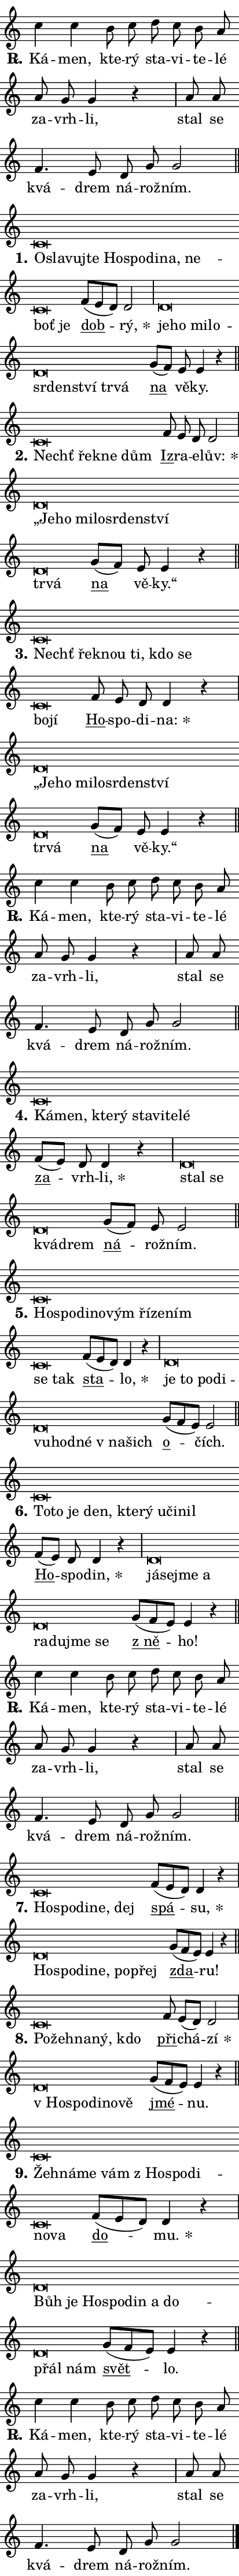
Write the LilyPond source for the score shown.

\version "2.24.0"
\header { tagline = "" }
\paper {
  indent = 0\cm
  top-margin = 0\cm
  right-margin = 0\cm
  bottom-margin = 0\cm
  left-margin = 0\cm
  paper-width = 7\cm
  page-breaking = #ly:one-page-breaking
  system-system-spacing.basic-distance = #11
  score-system-spacing.basic-distance = #11
  ragged-last = ##f
}


%% Author: Thomas Morley
%% https://lists.gnu.org/archive/html/lilypond-user/2020-05/msg00002.html
#(define (line-position grob)
"Returns position of @var[grob} in current system:
   @code{'start}, if at first time-step
   @code{'end}, if at last time-step
   @code{'middle} otherwise
"
  (let* ((col (ly:item-get-column grob))
         (ln (ly:grob-object col 'left-neighbor))
         (rn (ly:grob-object col 'right-neighbor))
         (col-to-check-left (if (ly:grob? ln) ln col))
         (col-to-check-right (if (ly:grob? rn) rn col))
         (break-dir-left
           (and
             (ly:grob-property col-to-check-left 'non-musical #f)
             (ly:item-break-dir col-to-check-left)))
         (break-dir-right
           (and
             (ly:grob-property col-to-check-right 'non-musical #f)
             (ly:item-break-dir col-to-check-right))))
        (cond ((eqv? 1 break-dir-left) 'start)
              ((eqv? -1 break-dir-right) 'end)
              (else 'middle))))

#(define (tranparent-at-line-position vctor)
  (lambda (grob)
  "Relying on @code{line-position} select the relevant enry from @var{vctor}.
Used to determine transparency,"
    (case (line-position grob)
      ((end) (not (vector-ref vctor 0)))
      ((middle) (not (vector-ref vctor 1)))
      ((start) (not (vector-ref vctor 2))))))

noteHeadBreakVisibility =
#(define-music-function (break-visibility)(vector?)
"Makes @code{NoteHead}s transparent relying on @var{break-visibility}"
#{
  \override NoteHead.transparent =
    #(tranparent-at-line-position break-visibility)
#})

#(define delete-ledgers-for-transparent-note-heads
  (lambda (grob)
    "Reads whether a @code{NoteHead} is transparent.
If so this @code{NoteHead} is removed from @code{'note-heads} from
@var{grob}, which is supposed to be @code{LedgerLineSpanner}.
As a result ledgers are not printed for this @code{NoteHead}"
    (let* ((nhds-array (ly:grob-object grob 'note-heads))
           (nhds-list
             (if (ly:grob-array? nhds-array)
                 (ly:grob-array->list nhds-array)
                 '()))
           ;; Relies on the transparent-property being done before
           ;; Staff.LedgerLineSpanner.after-line-breaking is executed.
           ;; This is fragile ...
           (to-keep
             (remove
               (lambda (nhd)
                 (ly:grob-property nhd 'transparent #f))
               nhds-list)))
      ;; TODO find a better method to iterate over grob-arrays, similiar
      ;; to filter/remove etc for lists
      ;; For now rebuilt from scratch
      (set! (ly:grob-object grob 'note-heads)  '())
      (for-each
        (lambda (nhd)
          (ly:pointer-group-interface::add-grob grob 'note-heads nhd))
        to-keep))))

hideNotes = {
  \noteHeadBreakVisibility #begin-of-line-visible
}
unHideNotes = {
  \noteHeadBreakVisibility #all-visible
}

% work-around for resetting accidentals
% https://lilypond.org/doc/v2.23/Documentation/notation/displaying-rhythms#unmetered-music
cadenzaMeasure = {
  \cadenzaOff
  \partial 1024 s1024
  \cadenzaOn
}

#(define-markup-command (accent layout props text) (markup?)
  "Underline accented syllable"
  (interpret-markup layout props
    #{\markup \override #'(offset . 4.3) \underline { #text }#}))

responsum = \markup \concat {
  "R" \hspace #-1.05 \path #0.1 #'((moveto 0 0.07) (lineto 0.9 0.8)) \hspace #0.05 "."
}

\layout {
    \context {
        \Staff
        \remove "Time_signature_engraver"
        \override LedgerLineSpanner.after-line-breaking = #delete-ledgers-for-transparent-note-heads
    }
    \context {
        \Voice {
            \override NoteHead.output-attributes = #'((class . "notehead"))
            \override Hairpin.height = #0.55
        }
    }
    \context {
        \Lyrics {
            \override StanzaNumber.output-attributes = #'((class . "stanzanumber"))
            \override LyricSpace.minimum-distance = #0.9
            \override LyricText.font-name = #"TeX Gyre Schola"
            \override LyricText.font-size = 1
            \override StanzaNumber.font-name = #"TeX Gyre Schola Bold"
            \override StanzaNumber.font-size = 1
        }
    }
}

% magnetic-lyrics.ily
%
%   written by
%     Jean Abou Samra <jean@abou-samra.fr>
%     Werner Lemberg <wl@gnu.org>
%
%   adapted by
%     Jiri Hon <jiri.hon@gmail.com>
%
% Version 2022-Apr-15

% https://www.mail-archive.com/lilypond-user@gnu.org/msg149350.html

#(define (Left_hyphen_pointer_engraver context)
   "Collect syllable-hyphen-syllable occurrences in lyrics and store
them in properties.  This engraver only looks to the left.  For
example, if the lyrics input is @code{foo -- bar}, it does the
following.

@itemize @bullet
@item
Set the @code{text} property of the @code{LyricHyphen} grob between
@q{foo} and @q{bar} to @code{foo}.

@item
Set the @code{left-hyphen} property of the @code{LyricText} grob with
text @q{foo} to the @code{LyricHyphen} grob between @q{foo} and
@q{bar}.
@end itemize

Use this auxiliary engraver in combination with the
@code{lyric-@/text::@/apply-@/magnetic-@/offset!} hook."
   (let ((hyphen #f)
         (text #f))
     (make-engraver
      (acknowledgers
       ((lyric-syllable-interface engraver grob source-engraver)
        (set! text grob)))
      (end-acknowledgers
       ((lyric-hyphen-interface engraver grob source-engraver)
        ;(when (not (grob::has-interface grob 'lyric-space-interface))
          (set! hyphen grob)));)
      ((stop-translation-timestep engraver)
       (when (and text hyphen)
         (ly:grob-set-object! text 'left-hyphen hyphen))
       (set! text #f)
       (set! hyphen #f)))))

#(define (lyric-text::apply-magnetic-offset! grob)
   "If the space between two syllables is less than the value in
property @code{LyricText@/.details@/.squash-threshold}, move the right
syllable to the left so that it gets concatenated with the left
syllable.

Use this function as a hook for
@code{LyricText@/.after-@/line-@/breaking} if the
@code{Left_@/hyphen_@/pointer_@/engraver} is active."
   (let ((hyphen (ly:grob-object grob 'left-hyphen #f)))
     (when hyphen
       (let ((left-text (ly:spanner-bound hyphen LEFT)))
         (when (grob::has-interface left-text 'lyric-syllable-interface)
           (let* ((common (ly:grob-common-refpoint grob left-text X))
                  (this-x-ext (ly:grob-extent grob common X))
                  (left-x-ext
                   (begin
                     ;; Trigger magnetism for left-text.
                     (ly:grob-property left-text 'after-line-breaking)
                     (ly:grob-extent left-text common X)))
                  ;; `delta` is the gap width between two syllables.
                  (delta (- (interval-start this-x-ext)
                            (interval-end left-x-ext)))
                  (details (ly:grob-property grob 'details))
                  (threshold (assoc-get 'squash-threshold details 0.2)))
             (when (< delta threshold)
               (let* (;; We have to manipulate the input text so that
                      ;; ligatures crossing syllable boundaries are not
                      ;; disabled.  For languages based on the Latin
                      ;; script this is essentially a beautification.
                      ;; However, for non-Western scripts it can be a
                      ;; necessity.
                      (lt (ly:grob-property left-text 'text))
                      (rt (ly:grob-property grob 'text))
                      (is-space (grob::has-interface hyphen 'lyric-space-interface))
                      (space (if is-space " " ""))
                      (space-markup (grob-interpret-markup grob " "))
                      (space-size (interval-length (ly:stencil-extent space-markup X)))
                      (extra-delta (if is-space space-size 0))
                      ;; Append new syllable.
                      (ltrt-space (if (and (string? lt) (string? rt))
                                (string-append lt space rt)
                                (make-concat-markup (list lt space rt))))
                      ;; Right-align `ltrt` to the right side.
                      (ltrt-space-markup (grob-interpret-markup
                               grob
                               (make-translate-markup
                                (cons (interval-length this-x-ext) 0)
                                (make-right-align-markup ltrt-space)))))
                 (begin
                   ;; Don't print `left-text`.
                   (ly:grob-set-property! left-text 'stencil #f)
                   ;; Set text and stencil (which holds all collected
                   ;; syllables so far) and shift it to the left.
                   (ly:grob-set-property! grob 'text ltrt-space)
                   (ly:grob-set-property! grob 'stencil ltrt-space-markup)
                   (ly:grob-translate-axis! grob (- (- delta extra-delta)) X))))))))))


#(define (lyric-hyphen::displace-bounds-first grob)
   ;; Make very sure this callback isn't triggered too early.
   (let ((left (ly:spanner-bound grob LEFT))
         (right (ly:spanner-bound grob RIGHT)))
     (ly:grob-property left 'after-line-breaking)
     (ly:grob-property right 'after-line-breaking)
     (ly:lyric-hyphen::print grob)))

squashThreshold = #0.4

\layout {
  \context {
    \Lyrics
    \consists #Left_hyphen_pointer_engraver
    \override LyricText.after-line-breaking =
      #lyric-text::apply-magnetic-offset!
    \override LyricHyphen.stencil = #lyric-hyphen::displace-bounds-first
    \override LyricText.details.squash-threshold = \squashThreshold
    \override LyricHyphen.minimum-distance = 0
    \override LyricHyphen.minimum-length = \squashThreshold
  }
}

squash = \override LyricText.details.squash-threshold = 9999
unSquash = \override LyricText.details.squash-threshold = \squashThreshold

left = \override LyricText.self-alignment-X = #LEFT
unLeft = \revert LyricText.self-alignment-X

starOffset = #(lambda (grob) 
                (let ((x_offset (ly:self-alignment-interface::aligned-on-x-parent grob)))
                  (if (= x_offset 0) 0 (+ x_offset 1.2))))

star = #(define-music-function (syllable)(string?)
"Append star separator at the end of a syllable"
#{
  \once \override LyricText.X-offset = #starOffset
  \lyricmode { \markup {
    #syllable
    \override #'((font-name . "TeX Gyre Schola Bold")) \hspace #0.2 \lower #0.65 \larger "*"
  } }
#})

starAccent = #(define-music-function (syllable)(string?)
"Append star separator at the end of a syllable and make accent"
#{
  \once \override LyricText.X-offset = #starOffset
  \lyricmode { \markup {
    \accent #syllable
    \override #'((font-name . "TeX Gyre Schola Bold")) \hspace #0.2 \lower #0.65 \larger "*"
  } }
#})

breath = #(define-music-function (syllable)(string?)
"Append breathing indicator at the end of a syllable"
#{
  \lyricmode { \markup { #syllable "+" } }
#})

optionalBreath = #(define-music-function (syllable)(string?)
"Append optional breathing indicator at the end of a syllable"
#{
  \lyricmode { \markup { #syllable "(+)" } }
#})


\score {
    <<
        \new Voice = "melody" { \cadenzaOn \key c \major \relative { c''4 c b8 c d c b a \bar "" a g g4 r \cadenzaMeasure \bar "|" a8 a \bar "" f4. e8 d g g2 \cadenzaMeasure \bar "||" \break } }
        \new Lyrics \lyricsto "melody" { \lyricmode { \set stanza = \responsum
Ká -- men, kte -- rý sta -- vi -- te -- lé za -- vrh -- li, stal se kvá -- drem ná -- rož -- ním. } }
    >>
    \layout {}
}

\score {
    <<
        \new Voice = "melody" { \cadenzaOn \key c \major \relative { c'\breve*1/16 \hideNotes \breve*1/16 \bar "" \breve*1/16 \bar "" \breve*1/16 \bar "" \breve*1/16 \bar "" \breve*1/16 \bar "" \breve*1/16 \bar "" \breve*1/16 \bar "" \breve*1/16 \bar "" \breve*1/16 \breve*1/16 \bar "" \unHideNotes \bar "" f8[( e d)] d2 \cadenzaMeasure \bar "|" d\breve*1/16 \hideNotes \breve*1/16 \bar "" \breve*1/16 \bar "" \breve*1/16 \bar "" \breve*1/16 \bar "" \breve*1/16 \bar "" \breve*1/16 \bar "" \breve*1/16 \breve*1/16 \bar "" \unHideNotes \bar "" g8[( f)] e e4 r \cadenzaMeasure \bar "||" \break } }
        \new Lyrics \lyricsto "melody" { \lyricmode { \set stanza = "1."
\left O -- \squash sla -- vuj -- te Ho -- spo -- di -- na, ne -- boť je \unLeft \unSquash \markup \accent dob -- \star rý, \left je -- \squash ho mi -- lo -- sr -- den -- ství tr -- vá \unLeft \unSquash \markup \accent na vě -- ky. } }
    >>
    \layout {}
}

\score {
    <<
        \new Voice = "melody" { \cadenzaOn \key c \major \relative { c'\breve*1/16 \hideNotes \breve*1/16 \bar "" \breve*1/16 \breve*1/16 \bar "" \unHideNotes \bar "" f8 e d d2 \cadenzaMeasure \bar "|" d\breve*1/16 \hideNotes \breve*1/16 \bar "" \breve*1/16 \bar "" \breve*1/16 \bar "" \breve*1/16 \bar "" \breve*1/16 \bar "" \breve*1/16 \bar "" \breve*1/16 \breve*1/16 \bar "" \unHideNotes \bar "" g8[( f)] e e4 r \cadenzaMeasure \bar "||" \break } }
        \new Lyrics \lyricsto "melody" { \lyricmode { \set stanza = "2."
\left Nechť \squash řek -- ne dům \unLeft \unSquash \markup \accent Iz -- ra -- e -- \star lův: \left „Je -- \squash ho mi -- lo -- sr -- den -- ství tr -- vá \unLeft \unSquash \markup \accent na vě -- ky.“ } }
    >>
    \layout {}
}

\score {
    <<
        \new Voice = "melody" { \cadenzaOn \key c \major \relative { c'\breve*1/16 \hideNotes \breve*1/16 \bar "" \breve*1/16 \bar "" \breve*1/16 \bar "" \breve*1/16 \bar "" \breve*1/16 \bar "" \breve*1/16 \breve*1/16 \bar "" \unHideNotes \bar "" f8 e d d4 r \cadenzaMeasure \bar "|" d\breve*1/16 \hideNotes \breve*1/16 \bar "" \breve*1/16 \bar "" \breve*1/16 \bar "" \breve*1/16 \bar "" \breve*1/16 \bar "" \breve*1/16 \bar "" \breve*1/16 \breve*1/16 \bar "" \unHideNotes \bar "" g8[( f)] e e4 r \cadenzaMeasure \bar "||" \break } }
        \new Lyrics \lyricsto "melody" { \lyricmode { \set stanza = "3."
\left Nechť \squash řek -- nou ti, kdo se bo -- jí \unLeft \unSquash \markup \accent Ho -- spo -- di -- \star na: \left „Je -- \squash ho mi -- lo -- sr -- den -- ství tr -- vá \unLeft \unSquash \markup \accent na vě -- ky.“ } }
    >>
    \layout {}
}

\score {
    <<
        \new Voice = "melody" { \cadenzaOn \key c \major \relative { c''4 c b8 c d c b a \bar "" a g g4 r \cadenzaMeasure \bar "|" a8 a \bar "" f4. e8 d g g2 \cadenzaMeasure \bar "||" \break } }
        \new Lyrics \lyricsto "melody" { \lyricmode { \set stanza = \responsum
Ká -- men, kte -- rý sta -- vi -- te -- lé za -- vrh -- li, stal se kvá -- drem ná -- rož -- ním. } }
    >>
    \layout {}
}

\score {
    <<
        \new Voice = "melody" { \cadenzaOn \key c \major \relative { c'\breve*1/16 \hideNotes \breve*1/16 \bar "" \breve*1/16 \bar "" \breve*1/16 \bar "" \breve*1/16 \bar "" \breve*1/16 \bar "" \breve*1/16 \breve*1/16 \bar "" \unHideNotes \bar "" f8[( e)] d d4 r \cadenzaMeasure \bar "|" d\breve*1/16 \hideNotes \breve*1/16 \bar "" \breve*1/16 \breve*1/16 \bar "" \unHideNotes \bar "" g8[( f)] e e2 \cadenzaMeasure \bar "||" \break } }
        \new Lyrics \lyricsto "melody" { \lyricmode { \set stanza = "4."
\left Ká -- \squash men, kte -- rý sta -- vi -- te -- lé \unLeft \unSquash \markup \accent za -- vrh -- \star li, \left stal \squash se kvá -- drem \unLeft \unSquash \markup \accent ná -- rož -- ním. } }
    >>
    \layout {}
}

\score {
    <<
        \new Voice = "melody" { \cadenzaOn \key c \major \relative { c'\breve*1/16 \hideNotes \breve*1/16 \bar "" \breve*1/16 \bar "" \breve*1/16 \bar "" \breve*1/16 \bar "" \breve*1/16 \bar "" \breve*1/16 \bar "" \breve*1/16 \bar "" \breve*1/16 \breve*1/16 \bar "" \unHideNotes \bar "" f8[( e d)] d4 r \cadenzaMeasure \bar "|" d\breve*1/16 \hideNotes \breve*1/16 \bar "" \breve*1/16 \bar "" \breve*1/16 \bar "" \breve*1/16 \bar "" \breve*1/16 \bar "" \breve*1/16 \bar "" \breve*1/16 \breve*1/16 \bar "" \unHideNotes \bar "" g8[( f e)] e2 \cadenzaMeasure \bar "||" \break } }
        \new Lyrics \lyricsto "melody" { \lyricmode { \set stanza = "5."
\left Ho -- \squash spo -- di -- no -- vým ří -- ze -- ním se tak \unLeft \unSquash \markup \accent sta -- \star lo, \left je \squash to po -- di -- vu -- hod -- né "v na" -- šich \unLeft \unSquash \markup \accent o -- čích. } }
    >>
    \layout {}
}

\score {
    <<
        \new Voice = "melody" { \cadenzaOn \key c \major \relative { c'\breve*1/16 \hideNotes \breve*1/16 \bar "" \breve*1/16 \bar "" \breve*1/16 \bar "" \breve*1/16 \bar "" \breve*1/16 \bar "" \breve*1/16 \bar "" \breve*1/16 \breve*1/16 \bar "" \unHideNotes \bar "" f8[( e)] d d4 r \cadenzaMeasure \bar "|" d\breve*1/16 \hideNotes \breve*1/16 \bar "" \breve*1/16 \bar "" \breve*1/16 \bar "" \breve*1/16 \bar "" \breve*1/16 \bar "" \breve*1/16 \breve*1/16 \bar "" \unHideNotes \bar "" g8[( f e)] e4 r \cadenzaMeasure \bar "||" \break } }
        \new Lyrics \lyricsto "melody" { \lyricmode { \set stanza = "6."
\left To -- \squash to je den, kte -- rý u -- či -- nil \unLeft \unSquash \markup \accent Ho -- spo -- \star din, \left já -- \squash sej -- me a ra -- du -- jme se \unLeft \unSquash \markup \accent "z ně" -- ho! } }
    >>
    \layout {}
}

\score {
    <<
        \new Voice = "melody" { \cadenzaOn \key c \major \relative { c''4 c b8 c d c b a \bar "" a g g4 r \cadenzaMeasure \bar "|" a8 a \bar "" f4. e8 d g g2 \cadenzaMeasure \bar "||" \break } }
        \new Lyrics \lyricsto "melody" { \lyricmode { \set stanza = \responsum
Ká -- men, kte -- rý sta -- vi -- te -- lé za -- vrh -- li, stal se kvá -- drem ná -- rož -- ním. } }
    >>
    \layout {}
}

\score {
    <<
        \new Voice = "melody" { \cadenzaOn \key c \major \relative { c'\breve*1/16 \hideNotes \breve*1/16 \bar "" \breve*1/16 \bar "" \breve*1/16 \breve*1/16 \bar "" \unHideNotes \bar "" f8[( e d)] d4 r \cadenzaMeasure \bar "|" d\breve*1/16 \hideNotes \breve*1/16 \bar "" \breve*1/16 \bar "" \breve*1/16 \bar "" \breve*1/16 \breve*1/16 \bar "" \unHideNotes \bar "" g8[( f e)] e4 r \cadenzaMeasure \bar "||" \break } }
        \new Lyrics \lyricsto "melody" { \lyricmode { \set stanza = "7."
\left Ho -- \squash spo -- di -- ne, dej \unLeft \unSquash \markup \accent spá -- \star su, \left Ho -- \squash spo -- di -- ne, po -- přej \unLeft \unSquash \markup \accent zda -- ru! } }
    >>
    \layout {}
}

\score {
    <<
        \new Voice = "melody" { \cadenzaOn \key c \major \relative { c'\breve*1/16 \hideNotes \breve*1/16 \bar "" \breve*1/16 \bar "" \breve*1/16 \breve*1/16 \bar "" \unHideNotes \bar "" f8 e[( d)] d2 \cadenzaMeasure \bar "|" d\breve*1/16 \hideNotes \breve*1/16 \bar "" \breve*1/16 \bar "" \breve*1/16 \breve*1/16 \bar "" \unHideNotes \bar "" g8[( f e)] e4 r \cadenzaMeasure \bar "||" \break } }
        \new Lyrics \lyricsto "melody" { \lyricmode { \set stanza = "8."
\left Po -- \squash žeh -- na -- ný, kdo \unLeft \unSquash \markup \accent při -- chá -- \star zí \left "v Ho" -- \squash spo -- di -- no -- vě \unLeft \unSquash \markup \accent jmé -- nu. } }
    >>
    \layout {}
}

\score {
    <<
        \new Voice = "melody" { \cadenzaOn \key c \major \relative { c'\breve*1/16 \hideNotes \breve*1/16 \bar "" \breve*1/16 \bar "" \breve*1/16 \bar "" \breve*1/16 \bar "" \breve*1/16 \bar "" \breve*1/16 \bar "" \breve*1/16 \breve*1/16 \bar "" \unHideNotes \bar "" f8[( e d)] d4 r \cadenzaMeasure \bar "|" d\breve*1/16 \hideNotes \breve*1/16 \bar "" \breve*1/16 \bar "" \breve*1/16 \bar "" \breve*1/16 \bar "" \breve*1/16 \bar "" \breve*1/16 \bar "" \breve*1/16 \breve*1/16 \bar "" \unHideNotes \bar "" g8[( f e)] e4 r \cadenzaMeasure \bar "||" \break } }
        \new Lyrics \lyricsto "melody" { \lyricmode { \set stanza = "9."
\left Žeh -- \squash ná -- me vám "z Ho" -- spo -- di -- no -- va \unLeft \unSquash \markup \accent do -- \star mu. \left Bůh \squash je Ho -- spo -- din a do -- přál nám \unLeft \unSquash \markup \accent svět -- lo. } }
    >>
    \layout {}
}

\score {
    <<
        \new Voice = "melody" { \cadenzaOn \key c \major \relative { c''4 c b8 c d c b a \bar "" a g g4 r \cadenzaMeasure \bar "|" a8 a \bar "" f4. e8 d g g2 \cadenzaMeasure \bar "||" \break } \bar "|." }
        \new Lyrics \lyricsto "melody" { \lyricmode { \set stanza = \responsum
Ká -- men, kte -- rý sta -- vi -- te -- lé za -- vrh -- li, stal se kvá -- drem ná -- rož -- ním. } }
    >>
    \layout {}
}
